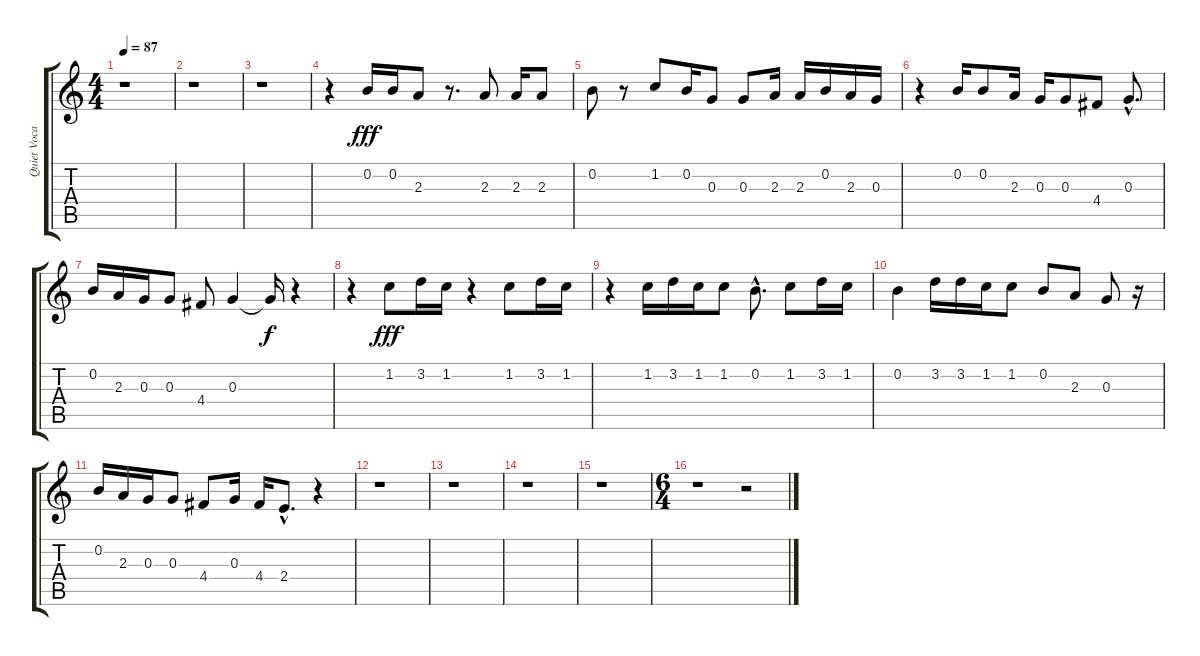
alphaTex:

\track ("Quiet Vocals" "Quiet Voca") {instrument overdrivenguitar}
\staff {score tabs}
\tuning (E4 B3 G3 D3 A2 E2) {hide}
\ts (4 4)
\tempo 87
\clef g2
\ks c
r.1{dy fff} |
r.1 |
r.1 |
r.4 0.2.16 0.2.16 2.3.8 r.8{d} 2.3.8 2.3.16 2.3.8 |
0.2.8 r.8 1.2.8 0.2.16 0.3.8 0.3.8 2.3.16 2.3.16 0.2.16 2.3.16 0.3.16 |
r.4 0.2.16 0.2.8 2.3.16 0.3.16 0.3.8 4.4.8 0.3{hac}.8{d} |
0.2.16 2.3.16 0.3.16 0.3.8 4.4.8 0.3.4 0.3{t}.16{dy f} r.4 |
r.4 1.2.8{dy fff} 3.2.16 1.2.16 r.4 1.2.8 3.2.16 1.2.16 |
r.4 1.2.16 3.2.16 1.2.16 1.2.8 0.2{hac}.8{d} 1.2.8 3.2.16 1.2.16 |
0.2.4 3.2.16 3.2.16 1.2.16 1.2.8 0.2.8 2.3.8 0.3.8 r.16 |
0.2.16 2.3.16 0.3.16 0.3.8 4.4.8 0.3.16 4.4.16 2.4{hac}.8{d} r.4 |
r.1 |
r.1 |
r.1 |
r.1 |
\ts (6 4)
r.1 r.2
